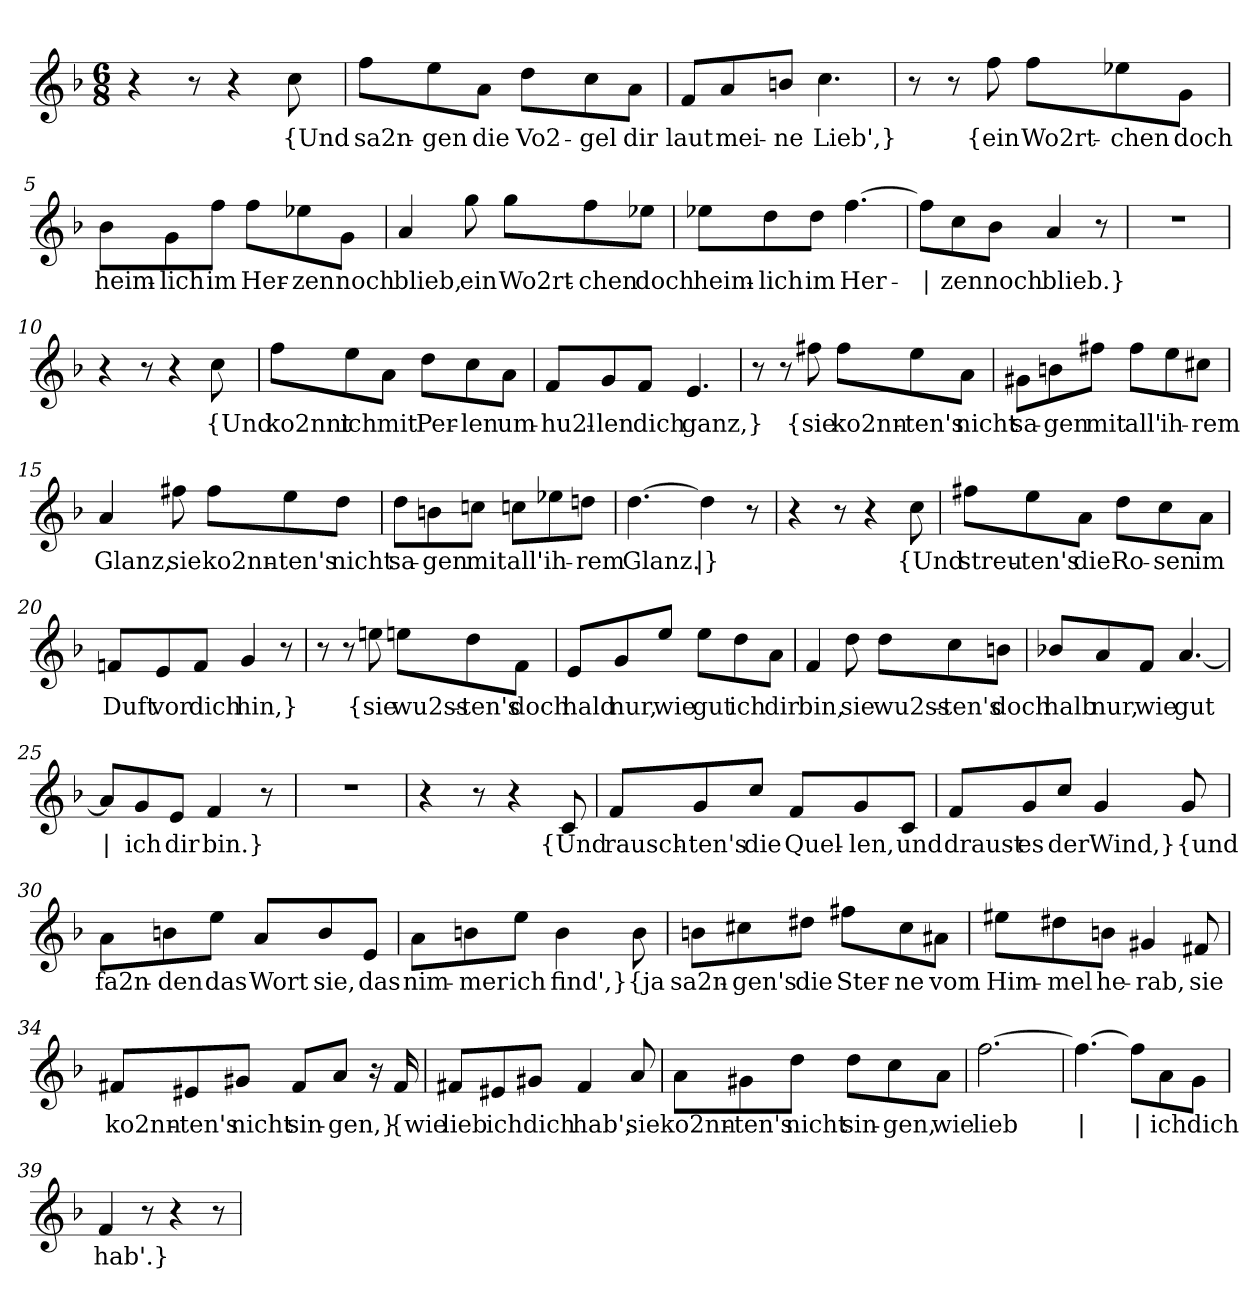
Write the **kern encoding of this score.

**kern	**text
*part1	*part1
*staff1	*staff1
*clefG2	*
*k[b-]	*
*M6/8	*
=1	=1
4r	.
8r	.
4r	.
!	!LO:LY:b
8cc\	{Und
=2	=2
!	!LO:LY:b
8ff\L	sa2n-
!	!LO:LY:b
8ee\	-gen
!	!LO:LY:b
8a\J	die
!	!LO:LY:b
8dd\L	Vo2-
!	!LO:LY:b
8cc\	-gel
!	!LO:LY:b
8a\J	dir
=3	=3
!	!LO:LY:b
8f/L	laut
!	!LO:LY:b
8a/	mei-
!	!LO:LY:b
8bn/J	-ne
!	!LO:LY:b
4.cc\	Lieb',}
=4	=4
8r	.
8r	.
!	!LO:LY:b
8ff\	{ein
!	!LO:LY:b
8ff\L	Wo2rt-
!	!LO:LY:b
8ee-X\	-chen
!	!LO:LY:b
8g\J	doch
!!LO:LB:g=z
=5	=5
!	!LO:LY:b
8b-\L	heim-
!	!LO:LY:b
8g\	-lich
!	!LO:LY:b
8ff\J	im
!	!LO:LY:b
8ff\L	Her-
!	!LO:LY:b
8ee-X\	-zen
!	!LO:LY:b
8g\J	noch
=6	=6
!	!LO:LY:b
4a/	blieb,
!	!LO:LY:b
8gg\	ein
!	!LO:LY:b
8gg\L	Wo2rt-
!	!LO:LY:b
8ff\	-chen
!	!LO:LY:b
8ee-X\J	doch
=7	=7
!	!LO:LY:b
8ee-X\L	heim-
!	!LO:LY:b
8dd\	-lich
!	!LO:LY:b
8dd\J	im
!	!LO:LY:b
[4.ff\	Her-
=8	=8
!	!LO:LY:b
8ff\L]	|
!	!LO:LY:b
8cc\	-zen
!	!LO:LY:b
8b-\J	noch
!	!LO:LY:b
4a/	blieb.}
8r	.
=9	=9
2.r	.
!!LO:LB:g=z
=10	=10
4r	.
8r	.
4r	.
!	!LO:LY:b
8cc\	{Und
=11	=11
!	!LO:LY:b
8ff\L	ko2nnt
!	!LO:LY:b
8ee\	ich
!	!LO:LY:b
8a\J	mit
!	!LO:LY:b
8dd\L	Per-
!	!LO:LY:b
8cc\	-len
!	!LO:LY:b
8a\J	um-
=12	=12
!	!LO:LY:b
8f/L	hu2l-
!	!LO:LY:b
8g/	-len
!	!LO:LY:b
8f/J	dich
!	!LO:LY:b
4.e/	ganz,}
=13	=13
8r	.
8r	.
!	!LO:LY:b
8ff#X\	{sie
!	!LO:LY:b
8ff#\L	ko2nn-
!	!LO:LY:b
8ee\	-ten's
!	!LO:LY:b
8a\J	nicht
!!LO:LB:g=z
=14	=14
!	!LO:LY:b
8g#X\L	sa-
!	!LO:LY:b
8bn\	-gen
!	!LO:LY:b
8ff#X\J	mit
!	!LO:LY:b
8ff#\L	all'
!	!LO:LY:b
8ee\	ih-
!	!LO:LY:b
8cc#X\J	-rem
=15	=15
!	!LO:LY:b
4a/	Glanz,
!	!LO:LY:b
8ff#X\	sie
!	!LO:LY:b
8ff#\L	ko2nn-
!	!LO:LY:b
8ee\	-ten's
!	!LO:LY:b
8dd\J	nicht
=16	=16
!	!LO:LY:b
8dd\L	sa-
!	!LO:LY:b
8bn\	-gen
!	!LO:LY:b
8ccn\J	mit
!	!LO:LY:b
8ccn\L	all'
!	!LO:LY:b
8ee-X\	ih-
!	!LO:LY:b
8ddn\J	-rem
=17	=17
!	!LO:LY:b
[4.dd\	Glanz.
!	!LO:LY:b
4dd\]	|}
8r	.
!!LO:LB:g=z
=18	=18
4r	.
8r	.
4r	.
!	!LO:LY:b
8cc\	{Und
=19	=19
!	!LO:LY:b
8ff#X\L	streu-
!	!LO:LY:b
8ee\	-ten's
!	!LO:LY:b
8a\J	die
!	!LO:LY:b
8dd\L	Ro-
!	!LO:LY:b
8cc\	-sen
!	!LO:LY:b
8a\J	im
=20	=20
!	!LO:LY:b
8fn/L	Duft
!	!LO:LY:b
8e/	vor
!	!LO:LY:b
8f/J	dich
!	!LO:LY:b
4g/	hin,}
8r	.
=21	=21
8r	.
8r	.
!	!LO:LY:b
8een\	{sie
!	!LO:LY:b
8een\L	wu2ss-
!	!LO:LY:b
8dd\	-ten's
!	!LO:LY:b
8f\J	doch
!!LO:LB:g=z
=22	=22
!	!LO:LY:b
8e/L	hald
!	!LO:LY:b
8g/	nur,
!	!LO:LY:b
8ee/J	wie
!	!LO:LY:b
8ee\L	gut
!	!LO:LY:b
8dd\	ich
!	!LO:LY:b
8a\J	dir
=23	=23
!	!LO:LY:b
4f/	bin,
!	!LO:LY:b
8dd\	sie
!	!LO:LY:b
8dd\L	wu2ss-
!	!LO:LY:b
8cc\	-ten's
!	!LO:LY:b
8bn\J	doch
=24	=24
!	!LO:LY:b
8b-X/L	halb
!	!LO:LY:b
8a/	nur,
!	!LO:LY:b
8f/J	wie
!	!LO:LY:b
[4.a/	gut
=25	=25
!	!LO:LY:b
8a/L]	|
!	!LO:LY:b
8g/	ich
!	!LO:LY:b
8e/J	dir
!	!LO:LY:b
4f/	bin.}
8r	.
=26	=26
2.r	.
=27	=27
4r	.
8r	.
4r	.
!	!LO:LY:b
8c/	{Und
!!LO:LB:g=z
=28	=28
!	!LO:LY:b
8f/L	rausch-
!	!LO:LY:b
8g/	-ten's
!	!LO:LY:b
8cc/J	die
!	!LO:LY:b
8f/L	Quel-
!	!LO:LY:b
8g/	-len,
!	!LO:LY:b
8c/J	und
=29	=29
!	!LO:LY:b
8f/L	draust
!	!LO:LY:b
8g/	es
!	!LO:LY:b
8cc/J	der
!	!LO:LY:b
4g/	Wind,}
!	!LO:LY:b
8g/	{und
=30	=30
!	!LO:LY:b
8a\L	fa2n-
!	!LO:LY:b
8bn\	-den
!	!LO:LY:b
8ee\J	das
!	!LO:LY:b
8a/L	Wort
!	!LO:LY:b
8b/	sie,
!	!LO:LY:b
8e/J	das
!!LO:LB:g=z
=31	=31
!	!LO:LY:b
8a\L	nim-
!	!LO:LY:b
8bn\	-mer
!	!LO:LY:b
8ee\J	ich
!	!LO:LY:b
4b\	find',}
!	!LO:LY:b
8b\	{ja
=32	=32
!	!LO:LY:b
8bn\L	sa2n-
!	!LO:LY:b
8cc#X\	-gen's
!	!LO:LY:b
8dd#X\J	die
!	!LO:LY:b
8ff#X\L	Ster-
!	!LO:LY:b
8cc#\	-ne
!	!LO:LY:b
8a#X\J	vom
=33	=33
!	!LO:LY:b
8ee#X\L	Him-
!	!LO:LY:b
8dd#X\	-mel
!	!LO:LY:b
8bn\J	he-
!	!LO:LY:b
4g#X/	-rab,
!	!LO:LY:b
8f#X/	sie
!!LO:LB:g=z
=34	=34
!	!LO:LY:b
8f#X/L	ko2nn-
!	!LO:LY:b
8e#X/	-ten's
!	!LO:LY:b
8g#X/J	nicht
!	!LO:LY:b
8f#/L	sin-
!	!LO:LY:b
8a/J	-gen,}
16r	.
!	!LO:LY:b
16f#/	{wie
=35	=35
!	!LO:LY:b
8f#X/L	lieb
!	!LO:LY:b
8e#X/	ich
!	!LO:LY:b
8g#X/J	dich
!	!LO:LY:b
4f#/	hab',
!	!LO:LY:b
8a/	sie
=36	=36
!	!LO:LY:b
8a\L	ko2nn-
!	!LO:LY:b
8g#X\	-ten's
!	!LO:LY:b
8dd\J	nicht
!	!LO:LY:b
8dd\L	sin-
!	!LO:LY:b
8cc\	-gen,
!	!LO:LY:b
8a\J	wie
=37	=37
!	!LO:LY:b
[2.ff\	lieb
!!LO:LB:g=z
=38	=38
!	!LO:LY:b
4.ff\_	|
!	!LO:LY:b
8ff\L]	|
!	!LO:LY:b
8a\	ich
!	!LO:LY:b
8g\J	dich
=39	=39
!	!LO:LY:b
4f/	hab'.}
8r	.
4r	.
8r	.
=	=
*-	*-
